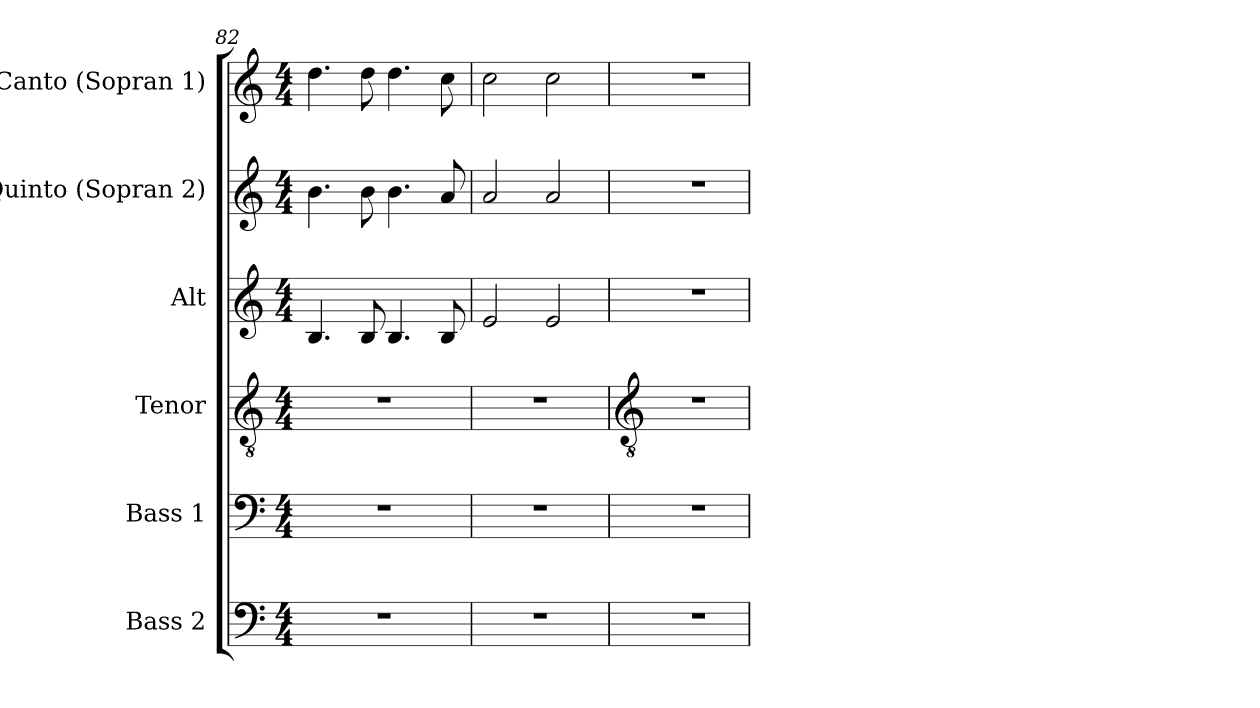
**kern	**kern	**kern	**kern	**kern	**kern
*part6	*part5	*part4	*part3	*part2	*part1
*staff6	*staff5	*staff4	*staff3	*staff2	*staff1
*I"Bass 2	*I"Bass 1	*I"Tenor	*I"Alt	*I"Quinto (Sopran 2)	*I"Canto  (Sopran 1)
*clefF4	*clefF4	*clefGv2	*clefG2	*clefG2	*clefG2
*k[]	*k[]	*k[]	*k[]	*k[]	*k[]
*C:	*C:	*C:	*C:	*C:	*C:
*M4/4	*M4/4	*M4/4	*M4/4	*M4/4	*M4/4
=82	=82	=82	=82	=82	=82
1r	1r	1r	4.B	4.b	4.dd
.	.	.	8B	8b	8dd
.	.	.	4.B	4.b	4.dd
.	.	.	8B	8a	8cc
=83	=83	=83	=83	=83	=83
1r	1r	1r	2e	2a	2cc
.	.	.	2e	2a	2cc
!!LO:LB:g=z
=84	=84	=84	=84	=84	=84
*	*	*clefGv2	*	*	*
1r	1r	1r	1r	1r	1r
=	=	=	=	=	=
*-	*-	*-	*-	*-	*-
